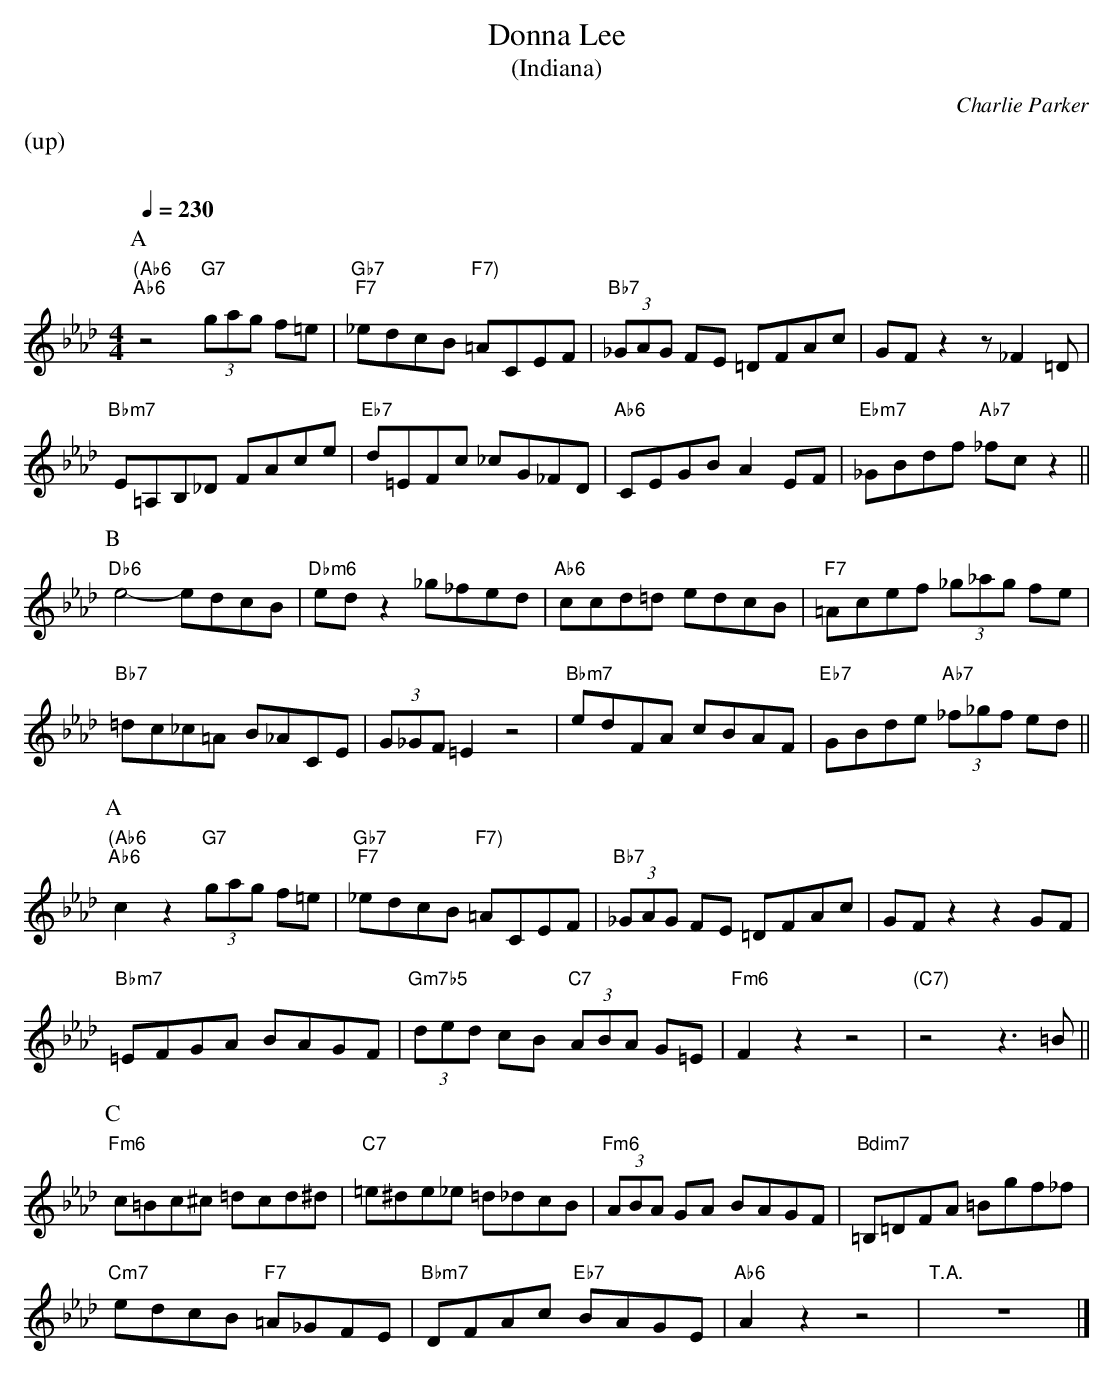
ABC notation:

X:1
T:Donna Lee
T:(Indiana)
M:4/4
L:1/8
C:Charlie Parker
Q:1/4=230
%%staves (chords melody)
K:Ab
%%text (up)
%%vskip 20
P:A
V:chords
"(Ab6""Ab6"x4 "G7"" "x4 | "Gb7""F7"x4 "F7)"" "x4 | "Bb7"x4 x4 | x4 x4 |
"Bbm7"x4 x4 | "Eb7"x4 x4 | "Ab6"x4 x4 | "Ebm7"x4 "Ab7"x4 ||
V:melody
z4 (3gag f=e | _edcB =ACEF | (3_GAG FE =DFAc | GFz2 z_F2=D |
E=A,B,_D FAce | d=EFc _cG_FD | CEGB A2EF | _GBdf _fcz2||
P:B
V:chords
"Db6"x4 x4 | "Dbm6"x4 x4 | "Ab6"x4 x4 | "F7"x4 x4 |
"Bb7"x4 x4 | x4 x4 | "Bbm7"x4 x4 | "Eb7"x4 "Ab7"x4 ||
V:melody
e4-edcB | edz2 _g_fed | ccd=d edcB | =Acef (3_g_ag fe |
=dc_c=A B_ACE | (3G_GF =E2 z4 | edFA cBAF | GBde (3_f_gf ed ||
P:A
V:chords
"(Ab6""Ab6"x4 "G7"" "x4 | "Gb7""F7"x4 "F7)"" "x4 | "Bb7"x4 x4 | x4 x4 |
"Bbm7"x4 x4 | "Gm7b5"x4 "C7"x4 | "Fm6"x4 x4 | "(C7)"x4 x4 ||
V:melody
c2z2 (3gag f=e | _edcB =ACEF | (3_GAG FE =DFAc | GFz2 z2GF |
=EFGA BAGF | (3ded cB (3ABA G=E | F2z2 z4 | z4 z3=B ||
P:C
V:chords
"Fm6"x4 x4 | "C7"x4 x4 | "Fm6"x4 x4 | "Bdim7"x4 x4 |
"Cm7"x4 "F7"x4 | "Bbm7"x4 "Eb7"x4 | "Ab6"x4 x4 | "T.A."x4 x4 |]
V:melody
c=Bc^c =dcd^d | =e^de_e =d_dcB | (3ABA GA BAGF | =B,=DFA =Bgf_f |
edcB =A_GFE | DFAc BAGE | A2z2 z4 | z8 |]
